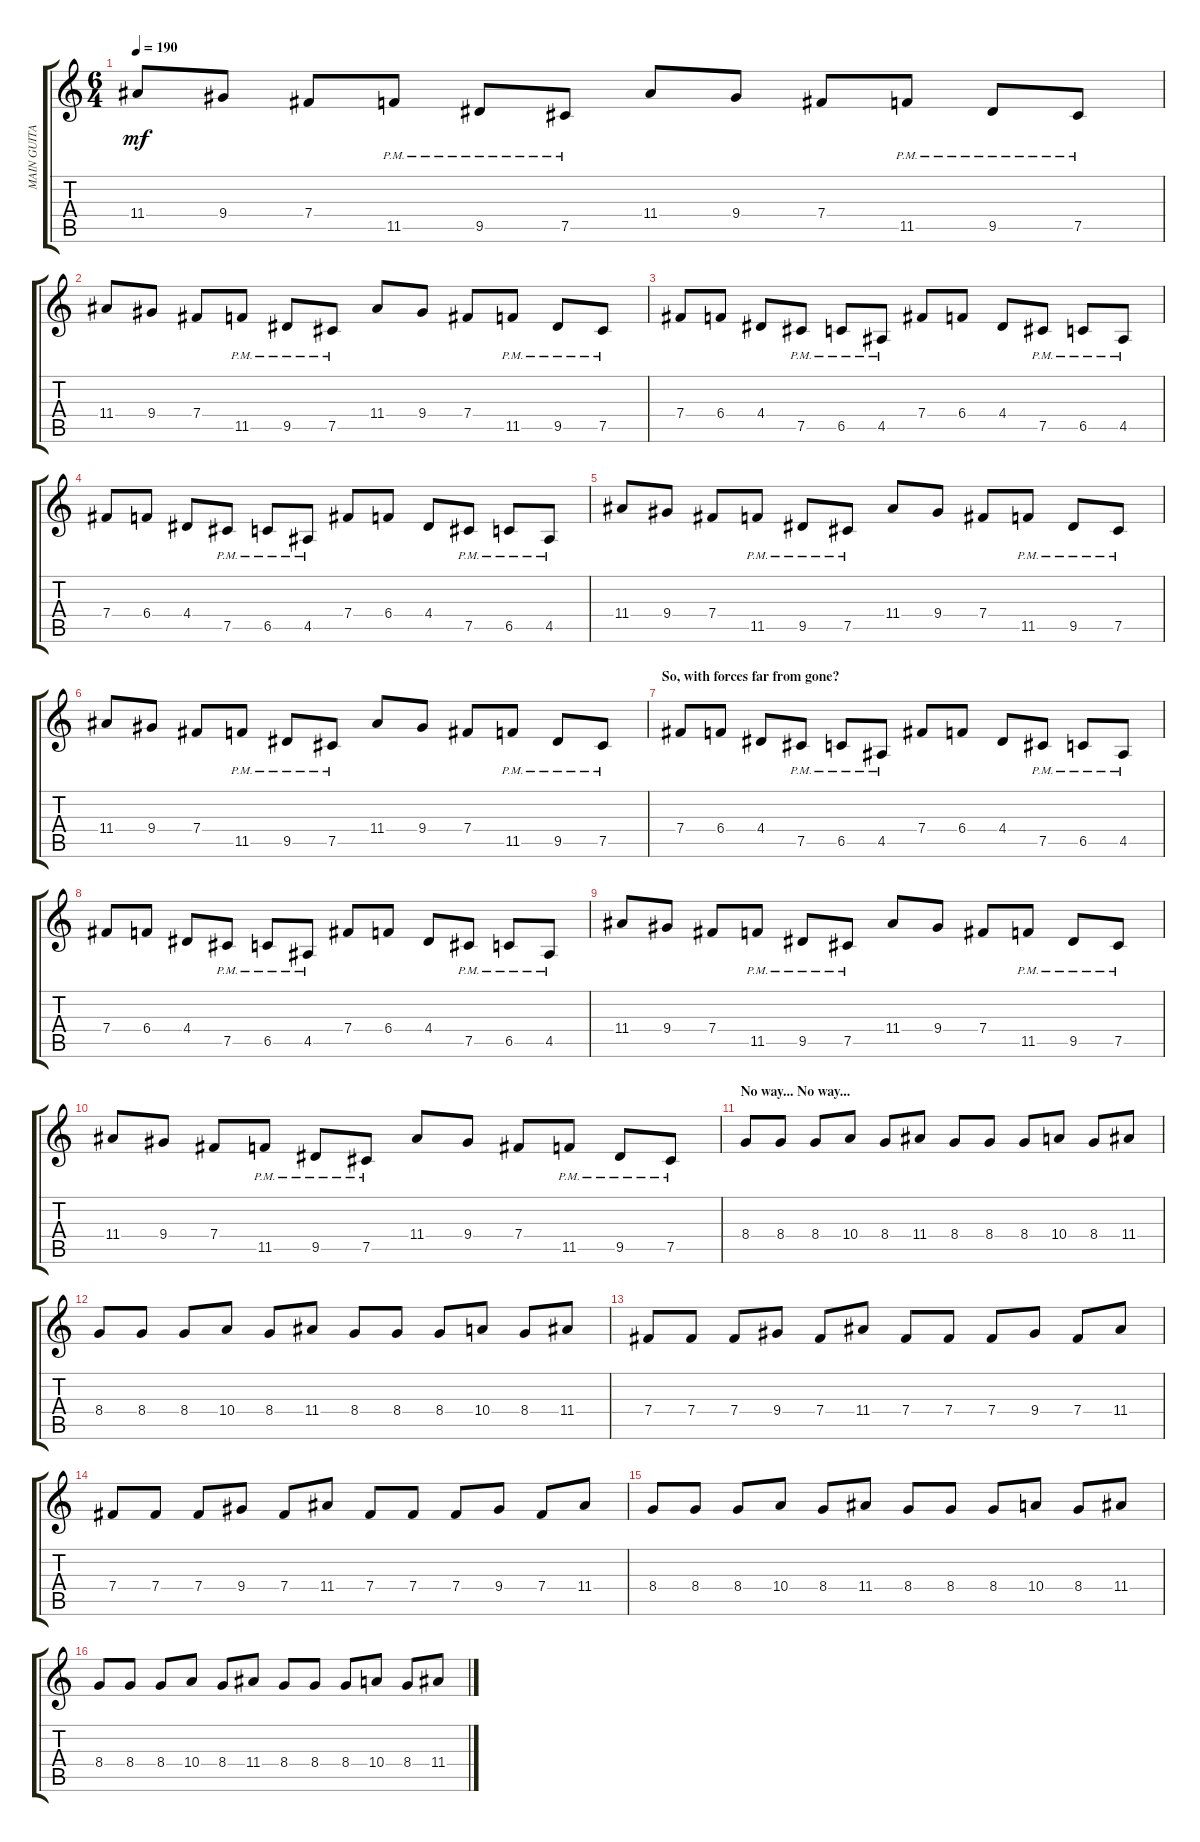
\track ("MAIN GUITAR" "MAIN GUITA") {instrument distortionguitar}
\staff {score tabs}
\tuning (Eb4 B3 Gb3 B2 Gb2 B1) {hide}
\ts (6 4)
\tempo 190
\clef g2
\ks c
11.4.8{dy mf} 9.4.8 7.4.8 11.5{pm}.8 9.5{pm}.8 7.5{pm}.8 11.4.8 9.4.8 7.4.8 11.5{pm}.8 9.5{pm}.8 7.5{pm}.8 |
11.4.8 9.4.8 7.4.8 11.5{pm}.8 9.5{pm}.8 7.5{pm}.8 11.4.8 9.4.8 7.4.8 11.5{pm}.8 9.5{pm}.8 7.5{pm}.8 |
7.4.8 6.4.8 4.4.8 7.5{pm}.8 6.5{pm}.8 4.5{pm}.8 7.4.8 6.4.8 4.4.8 7.5{pm}.8 6.5{pm}.8 4.5{pm}.8 |
7.4.8 6.4.8 4.4.8 7.5{pm}.8 6.5{pm}.8 4.5{pm}.8 7.4.8 6.4.8 4.4.8 7.5{pm}.8 6.5{pm}.8 4.5{pm}.8 |
11.4.8 9.4.8 7.4.8 11.5{pm}.8 9.5{pm}.8 7.5{pm}.8 11.4.8 9.4.8 7.4.8 11.5{pm}.8 9.5{pm}.8 7.5{pm}.8 |
11.4.8 9.4.8 7.4.8 11.5{pm}.8 9.5{pm}.8 7.5{pm}.8 11.4.8 9.4.8 7.4.8 11.5{pm}.8 9.5{pm}.8 7.5{pm}.8 |
\section ("" "So, with forces far from gone?")
7.4.8 6.4.8 4.4.8 7.5{pm}.8 6.5{pm}.8 4.5{pm}.8 7.4.8 6.4.8 4.4.8 7.5{pm}.8 6.5{pm}.8 4.5{pm}.8 |
7.4.8 6.4.8 4.4.8 7.5{pm}.8 6.5{pm}.8 4.5{pm}.8 7.4.8 6.4.8 4.4.8 7.5{pm}.8 6.5{pm}.8 4.5{pm}.8 |
11.4.8 9.4.8 7.4.8 11.5{pm}.8 9.5{pm}.8 7.5{pm}.8 11.4.8 9.4.8 7.4.8 11.5{pm}.8 9.5{pm}.8 7.5{pm}.8 |
11.4.8 9.4.8 7.4.8 11.5{pm}.8 9.5{pm}.8 7.5{pm}.8 11.4.8 9.4.8 7.4.8 11.5{pm}.8 9.5{pm}.8 7.5{pm}.8 |
\section ("" "No way... No way...")
8.4.8 8.4.8 8.4.8 10.4.8 8.4.8 11.4.8 8.4.8 8.4.8 8.4.8 10.4.8 8.4.8 11.4.8 |
8.4.8 8.4.8 8.4.8 10.4.8 8.4.8 11.4.8 8.4.8 8.4.8 8.4.8 10.4.8 8.4.8 11.4.8 |
7.4.8 7.4.8 7.4.8 9.4.8 7.4.8 11.4.8 7.4.8 7.4.8 7.4.8 9.4.8 7.4.8 11.4.8 |
7.4.8 7.4.8 7.4.8 9.4.8 7.4.8 11.4.8 7.4.8 7.4.8 7.4.8 9.4.8 7.4.8 11.4.8 |
8.4.8 8.4.8 8.4.8 10.4.8 8.4.8 11.4.8 8.4.8 8.4.8 8.4.8 10.4.8 8.4.8 11.4.8 |
8.4.8 8.4.8 8.4.8 10.4.8 8.4.8 11.4.8 8.4.8 8.4.8 8.4.8 10.4.8 8.4.8 11.4.8
